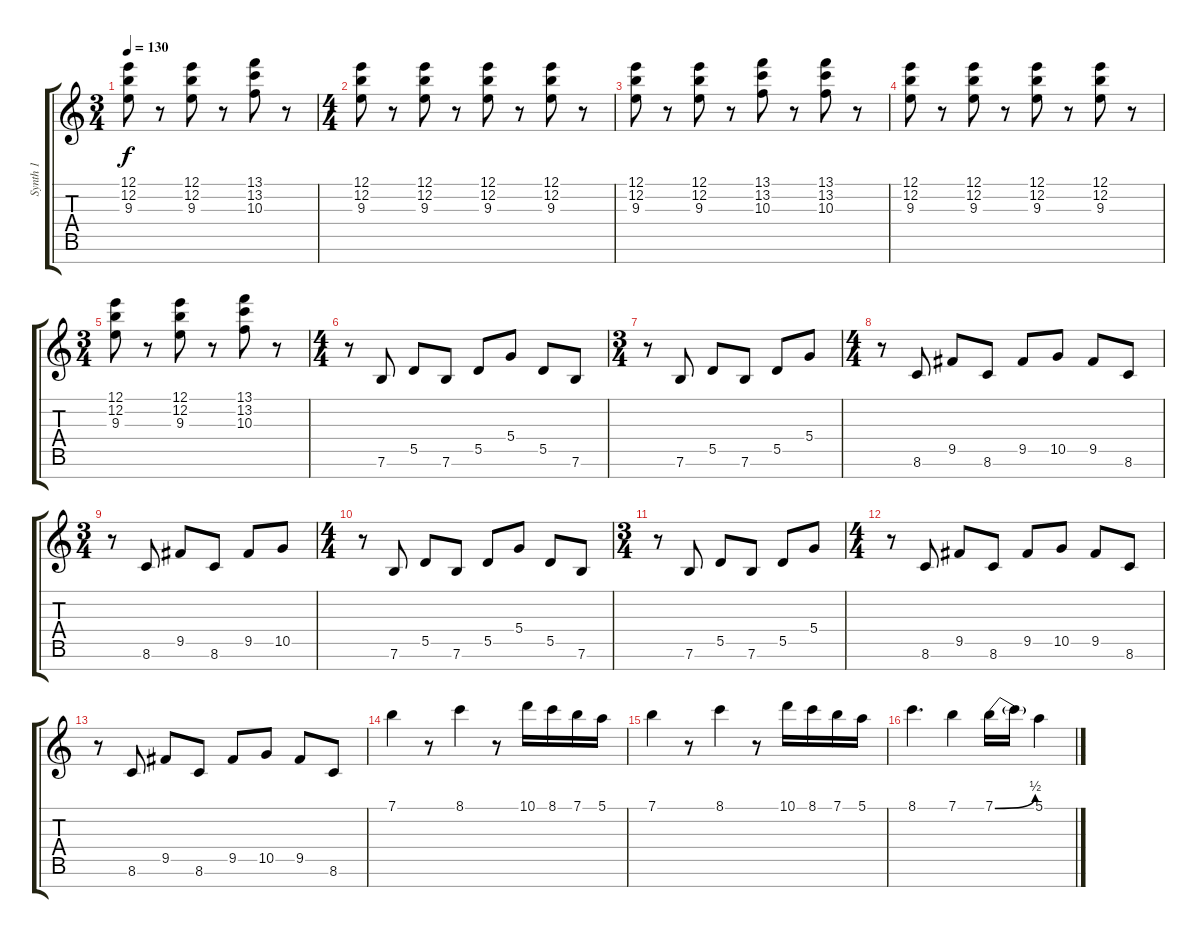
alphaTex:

\track ("Synth 1" "Synth 1") {instrument synthbass1}
\staff {score tabs}
\tuning (E4 B3 G3 D3 A2 E2 B1) {hide}
\ts (3 4)
\tempo 130
\clef g2
\ks c
(12.1 12.2 9.3).8{dy f instrument stringensemble1} r.8 (12.1 12.2 9.3).8 r.8 (13.1 13.2 10.3).8 r.8 |
\ts (4 4)
(12.1 12.2 9.3).8{instrument stringensemble1} r.8 (12.1 12.2 9.3).8 r.8 (12.1 12.2 9.3).8 r.8 (12.1 12.2 9.3).8 r.8 |
(12.1 12.2 9.3).8{instrument stringensemble1} r.8 (12.1 12.2 9.3).8 r.8 (13.1 13.2 10.3).8 r.8 (13.1 13.2 10.3).8 r.8 |
(12.1 12.2 9.3).8{instrument stringensemble1} r.8 (12.1 12.2 9.3).8 r.8 (12.1 12.2 9.3).8 r.8 (12.1 12.2 9.3).8 r.8 |
\ts (3 4)
(12.1 12.2 9.3).8{instrument stringensemble1} r.8 (12.1 12.2 9.3).8 r.8 (13.1 13.2 10.3).8 r.8 |
\ts (4 4)
r.8{volume 13 instrument lead1square} 7.6.8 5.5.8 7.6.8 5.5.8 5.4.8 5.5.8 7.6.8 |
\ts (3 4)
r.8 7.6.8 5.5.8 7.6.8 5.5.8 5.4.8 |
\ts (4 4)
r.8 8.6.8 9.5.8 8.6.8 9.5.8 10.5.8 9.5.8 8.6.8 |
\ts (3 4)
r.8 8.6.8 9.5.8 8.6.8 9.5.8 10.5.8 |
\ts (4 4)
r.8 7.6.8 5.5.8 7.6.8 5.5.8 5.4.8 5.5.8 7.6.8 |
\ts (3 4)
r.8 7.6.8 5.5.8 7.6.8 5.5.8 5.4.8 |
\ts (4 4)
r.8 8.6.8 9.5.8 8.6.8 9.5.8 10.5.8 9.5.8 8.6.8 |
r.8 8.6.8 9.5.8 8.6.8 9.5.8 10.5.8 9.5.8 8.6.8 |
7.1.4{instrument stringensemble1} r.8 8.1.4 r.8 10.1.16 8.1.16 7.1.16 5.1.16 |
7.1.4 r.8 8.1.4 r.8 10.1.16 8.1.16 7.1.16 5.1.16 |
8.1.4{d} 7.1.4 7.1{be (bend 0 0 60 2)}.16 7.1{t}.16 5.1.4
